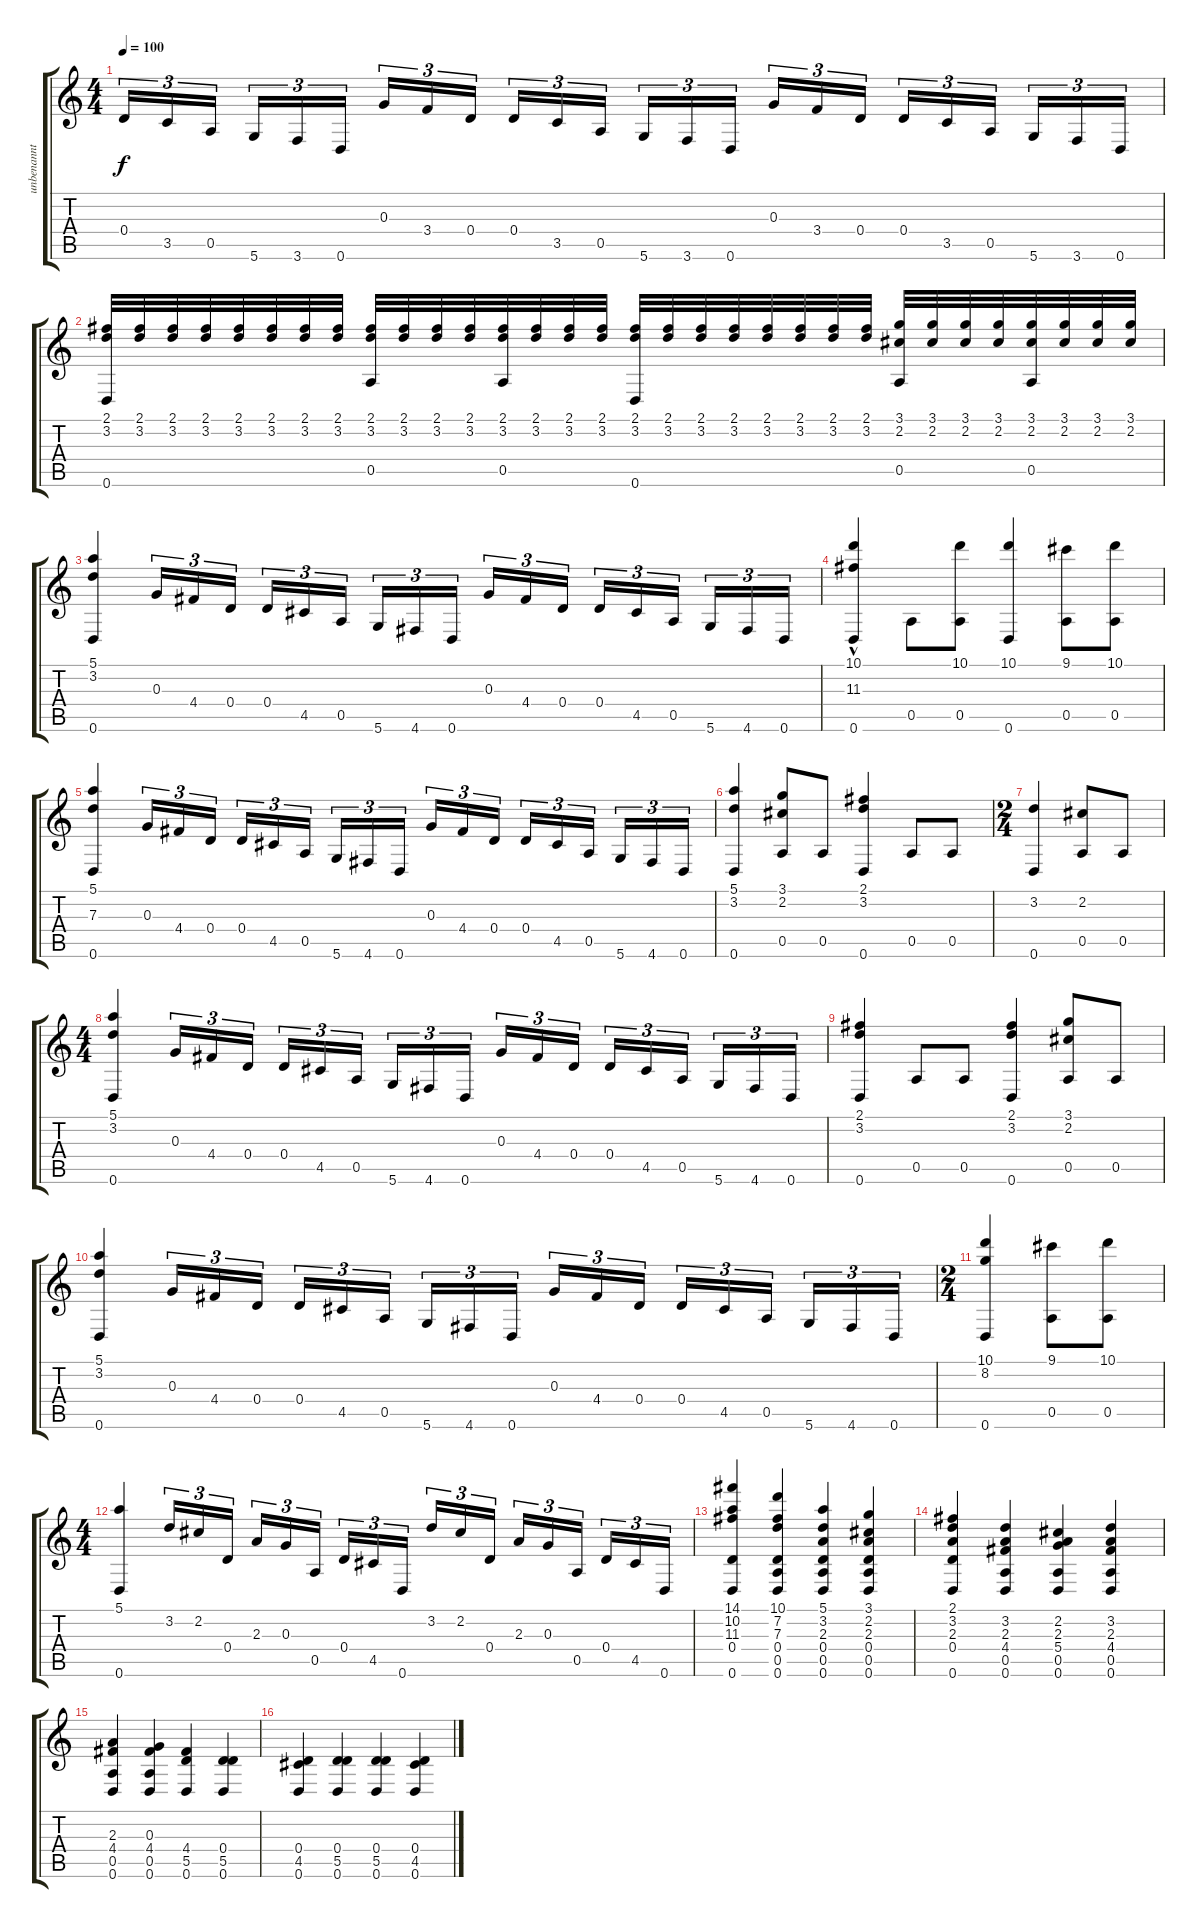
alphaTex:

\track ("unbenannt" "unbenannt") {instrument acousticguitarnylon}
\staff {score tabs}
\tuning (E4 B3 G3 D3 A2 D2) {hide}
\ts (4 4)
\tempo 100
\clef g2
\ks c
0.4.16{tu (3 2) dy f} 3.5.16{tu (3 2)} 0.5.16{tu (3 2)} 5.6.16{tu (3 2)} 3.6.16{tu (3 2)} 0.6.16{tu (3 2)} 0.3.16{tu (3 2)} 3.4.16{tu (3 2)} 0.4.16{tu (3 2)} 0.4.16{tu (3 2)} 3.5.16{tu (3 2)} 0.5.16{tu (3 2)} 5.6.16{tu (3 2)} 3.6.16{tu (3 2)} 0.6.16{tu (3 2)} 0.3.16{tu (3 2)} 3.4.16{tu (3 2)} 0.4.16{tu (3 2)} 0.4.16{tu (3 2)} 3.5.16{tu (3 2)} 0.5.16{tu (3 2)} 5.6.16{tu (3 2)} 3.6.16{tu (3 2)} 0.6.16{tu (3 2)} |
(2.1 3.2 0.6).32 (2.1 3.2).32 (2.1 3.2).32 (2.1 3.2).32 (2.1 3.2).32 (2.1 3.2).32 (2.1 3.2).32 (2.1 3.2).32 (2.1 3.2 0.5).32 (2.1 3.2).32 (2.1 3.2).32 (2.1 3.2).32 (2.1 3.2 0.5).32 (2.1 3.2).32 (2.1 3.2).32 (2.1 3.2).32 (2.1 3.2 0.6).32 (2.1 3.2).32 (2.1 3.2).32 (2.1 3.2).32 (2.1 3.2).32 (2.1 3.2).32 (2.1 3.2).32 (2.1 3.2).32 (3.1 2.2 0.5).32 (3.1 2.2).32 (3.1 2.2).32 (3.1 2.2).32 (3.1 2.2 0.5).32 (3.1 2.2).32 (3.1 2.2).32 (3.1 2.2).32 |
(5.1 3.2 0.6).4 0.3.16{tu (3 2)} 4.4.16{tu (3 2)} 0.4.16{tu (3 2)} 0.4.16{tu (3 2)} 4.5.16{tu (3 2)} 0.5.16{tu (3 2)} 5.6.16{tu (3 2)} 4.6.16{tu (3 2)} 0.6.16{tu (3 2)} 0.3.16{tu (3 2)} 4.4.16{tu (3 2)} 0.4.16{tu (3 2)} 0.4.16{tu (3 2)} 4.5.16{tu (3 2)} 0.5.16{tu (3 2)} 5.6.16{tu (3 2)} 4.6.16{tu (3 2)} 0.6.16{tu (3 2)} |
(10.1{hac} 11.3 0.6).4 0.5.8 (10.1 0.5).8 (10.1 0.6).4 (9.1 0.5).8 (10.1 0.5).8 |
(5.1 7.3 0.6).4 0.3.16{tu (3 2)} 4.4.16{tu (3 2)} 0.4.16{tu (3 2)} 0.4.16{tu (3 2)} 4.5.16{tu (3 2)} 0.5.16{tu (3 2)} 5.6.16{tu (3 2)} 4.6.16{tu (3 2)} 0.6.16{tu (3 2)} 0.3.16{tu (3 2)} 4.4.16{tu (3 2)} 0.4.16{tu (3 2)} 0.4.16{tu (3 2)} 4.5.16{tu (3 2)} 0.5.16{tu (3 2)} 5.6.16{tu (3 2)} 4.6.16{tu (3 2)} 0.6.16{tu (3 2)} |
(5.1 3.2 0.6).4 (3.1 2.2 0.5).8 0.5.8 (2.1 3.2 0.6).4 0.5.8 0.5.8 |
\ts (2 4)
(3.2 0.6).4 (2.2 0.5).8 0.5.8 |
\ts (4 4)
(5.1 3.2 0.6).4 0.3.16{tu (3 2)} 4.4.16{tu (3 2)} 0.4.16{tu (3 2)} 0.4.16{tu (3 2)} 4.5.16{tu (3 2)} 0.5.16{tu (3 2)} 5.6.16{tu (3 2)} 4.6.16{tu (3 2)} 0.6.16{tu (3 2)} 0.3.16{tu (3 2)} 4.4.16{tu (3 2)} 0.4.16{tu (3 2)} 0.4.16{tu (3 2)} 4.5.16{tu (3 2)} 0.5.16{tu (3 2)} 5.6.16{tu (3 2)} 4.6.16{tu (3 2)} 0.6.16{tu (3 2)} |
(2.1 3.2 0.6).4 0.5.8 0.5.8 (2.1 3.2 0.6).4 (3.1 2.2 0.5).8 0.5.8 |
(5.1 3.2 0.6).4 0.3.16{tu (3 2)} 4.4.16{tu (3 2)} 0.4.16{tu (3 2)} 0.4.16{tu (3 2)} 4.5.16{tu (3 2)} 0.5.16{tu (3 2)} 5.6.16{tu (3 2)} 4.6.16{tu (3 2)} 0.6.16{tu (3 2)} 0.3.16{tu (3 2)} 4.4.16{tu (3 2)} 0.4.16{tu (3 2)} 0.4.16{tu (3 2)} 4.5.16{tu (3 2)} 0.5.16{tu (3 2)} 5.6.16{tu (3 2)} 4.6.16{tu (3 2)} 0.6.16{tu (3 2)} |
\ts (2 4)
(10.1 8.2 0.6).4 (9.1 0.5).8 (10.1 0.5).8 |
\ts (4 4)
(5.1 0.6).4 3.2.16{tu (3 2)} 2.2.16{tu (3 2)} 0.4.16{tu (3 2)} 2.3.16{tu (3 2)} 0.3.16{tu (3 2)} 0.5.16{tu (3 2)} 0.4.16{tu (3 2)} 4.5.16{tu (3 2)} 0.6.16{tu (3 2)} 3.2.16{tu (3 2)} 2.2.16{tu (3 2)} 0.4.16{tu (3 2)} 2.3.16{tu (3 2)} 0.3.16{tu (3 2)} 0.5.16{tu (3 2)} 0.4.16{tu (3 2)} 4.5.16{tu (3 2)} 0.6.16{tu (3 2)} |
(14.1 10.2 11.3 0.4 0.6).4 (10.1 7.2 7.3 0.4 0.5 0.6).4 (5.1 3.2 2.3 0.4 0.5 0.6).4 (3.1 2.2 2.3 0.4 0.5 0.6).4 |
(2.1 3.2 2.3 0.4 0.6).4 (3.2 2.3 4.4 0.5 0.6).4 (2.2 2.3 5.4 0.5 0.6).4 (3.2 2.3 4.4 0.5 0.6).4 |
(2.3 4.4 0.5 0.6).4 (0.3 4.4 0.5 0.6).4 (4.4 5.5 0.6).4 (0.4 5.5 0.6).4 |
(0.4 4.5 0.6).4 (0.4 5.5 0.6).4 (0.4 5.5 0.6).4 (0.4 4.5 0.6).4
